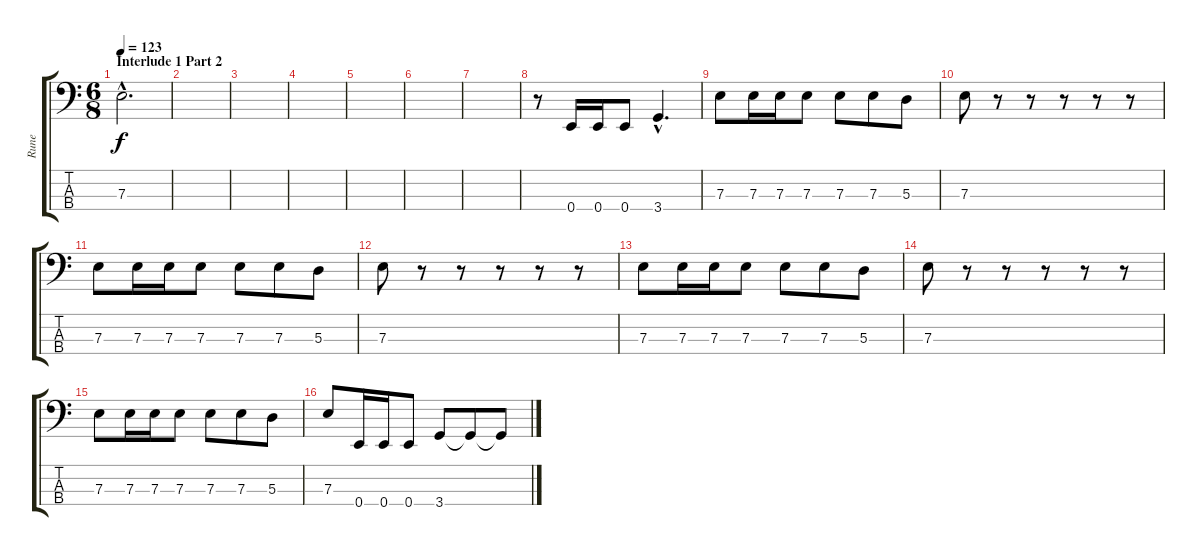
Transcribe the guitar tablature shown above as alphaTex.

\track ("Rune" "Rune") {instrument electricbassfinger}
\staff {score tabs}
\tuning (G2 D2 A1 E1) {hide}
\ts (6 8)
\section ("" "Interlude 1 Part 2")
\tempo 123
\clef f4
\ks c
7.3{hac}.2{d dy f} |
|
|
|
|
|
|
r.8 0.4.16 0.4.16 0.4.8 3.4{hac}.4{d} |
7.3.8 7.3.16 7.3.16 7.3.8 7.3.8 7.3.8 5.3.8 |
7.3.8 r.8 r.8 r.8 r.8 r.8 |
7.3.8 7.3.16 7.3.16 7.3.8 7.3.8 7.3.8 5.3.8 |
7.3.8 r.8 r.8 r.8 r.8 r.8 |
7.3.8 7.3.16 7.3.16 7.3.8 7.3.8 7.3.8 5.3.8 |
7.3.8 r.8 r.8 r.8 r.8 r.8 |
7.3.8 7.3.16 7.3.16 7.3.8 7.3.8 7.3.8 5.3.8 |
7.3.8 0.4.16 0.4.16 0.4.8 3.4.8 3.4{t}.8 3.4{t}.8
